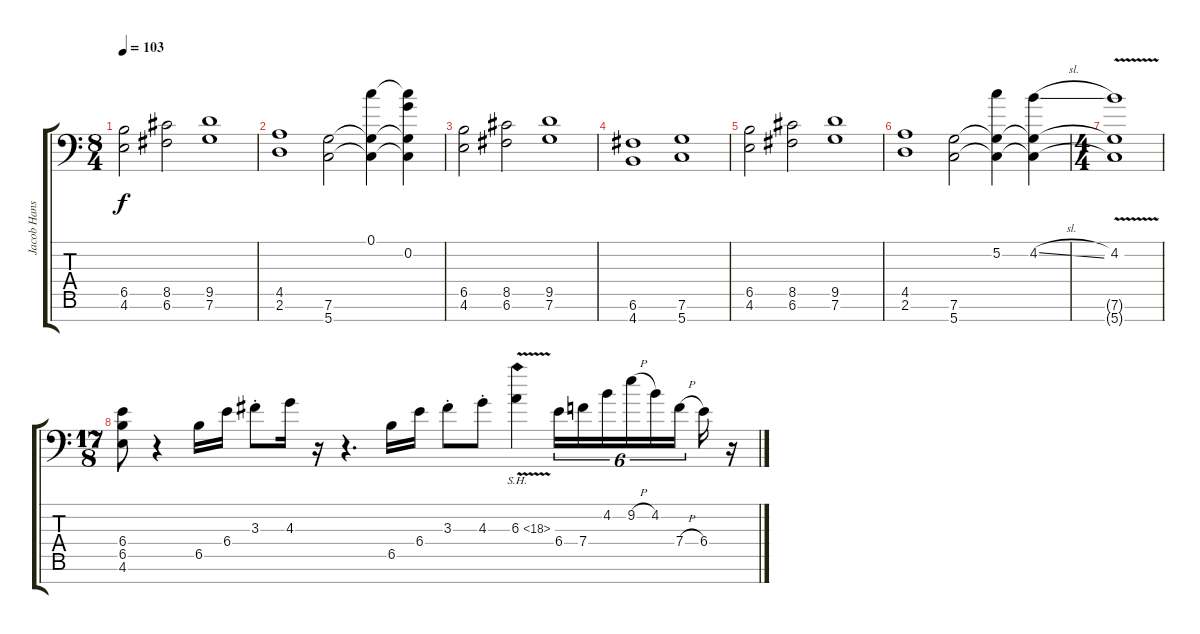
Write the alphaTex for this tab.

\track ("Jacob Hansen - rhythm guitars  " "Jacob Hans") {instrument distortionguitar}
\staff {score tabs}
\tuning (C4 G3 Eb3 Bb2 F2 C2 G1) {hide}
\ts (8 4)
\tempo 103
\clef f4
\ks c
(6.5 4.6).2{dy f} (8.5 6.6).2 (9.5 7.6).1 |
(4.5 2.6).1 (7.6 5.7).2 (0.1 7.6{t} 5.7{t}).4 (0.1{t} 0.2 7.6{t} 5.7{t}).4 |
(6.5 4.6).2 (8.5 6.6).2 (9.5 7.6).1 |
(6.6 4.7).1 (7.6 5.7).1 |
(6.5 4.6).2 (8.5 6.6).2 (9.5 7.6).1 |
(4.5 2.6).1 (7.6 5.7).2 (5.2 7.6{t} 5.7{t}).4 (4.2{sl} 7.6{t} 5.7{t}).4 |
\ts (4 4)
(4.2{v} 7.6{t} 5.7{t}).1 |
\ts (17 8)
(6.4 6.5 4.6).8{volume 11} r.4 6.5.16 6.4.16 3.3{st}.8 4.3.16 r.16 r.4{d} 6.5.16 6.4.16 3.3{st}.8 4.3{st}.8 6.3{sh 12 v}.4 6.4.16{tu (6 4)} 7.4.16{tu (6 4)} 4.2.16{tu (6 4)} 9.2{h}.16{tu (6 4)} 4.2.16{tu (6 4)} 7.4{h}.16{tu (6 4)} 6.4.16 r.16
